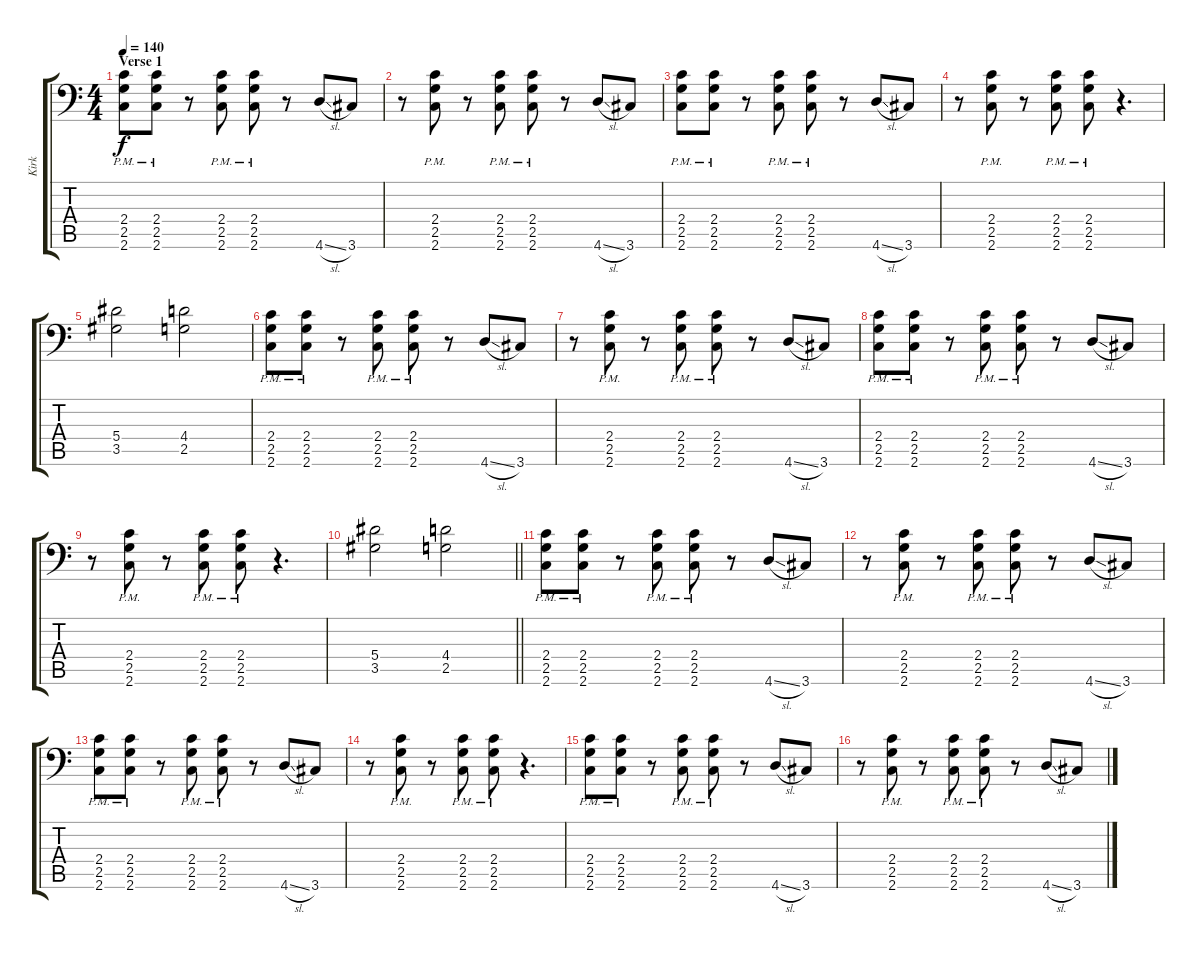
\track ("Kirk" "Kirk") {instrument distortionguitar}
\staff {score tabs}
\tuning (C4 G3 Eb3 Bb2 F2 Bb1) {hide}
\ts (4 4)
\section ("" "Verse 1")
\tempo 140
\clef f4
\ks c
(2.4{pm} 2.5{pm} 2.6{pm}).8{dy f} (2.4{pm} 2.5{pm} 2.6{pm}).8 r.8 (2.4{pm} 2.5{pm} 2.6{pm}).8 (2.4{pm} 2.5{pm} 2.6{pm}).8 r.8 4.6{sl}.8 3.6.8 |
r.8 (2.4{pm} 2.5{pm} 2.6{pm}).8 r.8 (2.4{pm} 2.5{pm} 2.6{pm}).8 (2.4{pm} 2.5{pm} 2.6{pm}).8 r.8 4.6{sl}.8 3.6.8 |
(2.4{pm} 2.5{pm} 2.6{pm}).8 (2.4{pm} 2.5{pm} 2.6{pm}).8 r.8 (2.4{pm} 2.5{pm} 2.6{pm}).8 (2.4{pm} 2.5{pm} 2.6{pm}).8 r.8 4.6{sl}.8 3.6.8 |
r.8 (2.4{pm} 2.5{pm} 2.6{pm}).8 r.8 (2.4{pm} 2.5{pm} 2.6{pm}).8 (2.4{pm} 2.5{pm} 2.6{pm}).8 r.4{d} |
(5.4 3.5).2 (4.4 2.5).2 |
(2.4{pm} 2.5{pm} 2.6{pm}).8 (2.4{pm} 2.5{pm} 2.6{pm}).8 r.8 (2.4{pm} 2.5{pm} 2.6{pm}).8 (2.4{pm} 2.5{pm} 2.6{pm}).8 r.8 4.6{sl}.8 3.6.8 |
r.8 (2.4{pm} 2.5{pm} 2.6{pm}).8 r.8 (2.4{pm} 2.5{pm} 2.6{pm}).8 (2.4{pm} 2.5{pm} 2.6{pm}).8 r.8 4.6{sl}.8 3.6.8 |
(2.4{pm} 2.5{pm} 2.6{pm}).8 (2.4{pm} 2.5{pm} 2.6{pm}).8 r.8 (2.4{pm} 2.5{pm} 2.6{pm}).8 (2.4{pm} 2.5{pm} 2.6{pm}).8 r.8 4.6{sl}.8 3.6.8 |
r.8 (2.4{pm} 2.5{pm} 2.6{pm}).8 r.8 (2.4{pm} 2.5{pm} 2.6{pm}).8 (2.4{pm} 2.5{pm} 2.6{pm}).8 r.4{d} |
\barLineRight lightlight
(5.4 3.5).2 (4.4 2.5).2 |
\section ("" "")
(2.4{pm} 2.5{pm} 2.6{pm}).8 (2.4{pm} 2.5{pm} 2.6{pm}).8 r.8 (2.4{pm} 2.5{pm} 2.6{pm}).8 (2.4{pm} 2.5{pm} 2.6{pm}).8 r.8 4.6{sl}.8 3.6.8 |
r.8 (2.4{pm} 2.5{pm} 2.6{pm}).8 r.8 (2.4{pm} 2.5{pm} 2.6{pm}).8 (2.4{pm} 2.5{pm} 2.6{pm}).8 r.8 4.6{sl}.8 3.6.8 |
(2.4{pm} 2.5{pm} 2.6{pm}).8 (2.4{pm} 2.5{pm} 2.6{pm}).8 r.8 (2.4{pm} 2.5{pm} 2.6{pm}).8 (2.4{pm} 2.5{pm} 2.6{pm}).8 r.8 4.6{sl}.8 3.6.8 |
r.8 (2.4{pm} 2.5{pm} 2.6{pm}).8 r.8 (2.4{pm} 2.5{pm} 2.6{pm}).8 (2.4{pm} 2.5{pm} 2.6{pm}).8 r.4{d} |
(2.4{pm} 2.5{pm} 2.6{pm}).8 (2.4{pm} 2.5{pm} 2.6{pm}).8 r.8 (2.4{pm} 2.5{pm} 2.6{pm}).8 (2.4{pm} 2.5{pm} 2.6{pm}).8 r.8 4.6{sl}.8 3.6.8 |
r.8 (2.4{pm} 2.5{pm} 2.6{pm}).8 r.8 (2.4{pm} 2.5{pm} 2.6{pm}).8 (2.4{pm} 2.5{pm} 2.6{pm}).8 r.8 4.6{sl}.8 3.6.8
